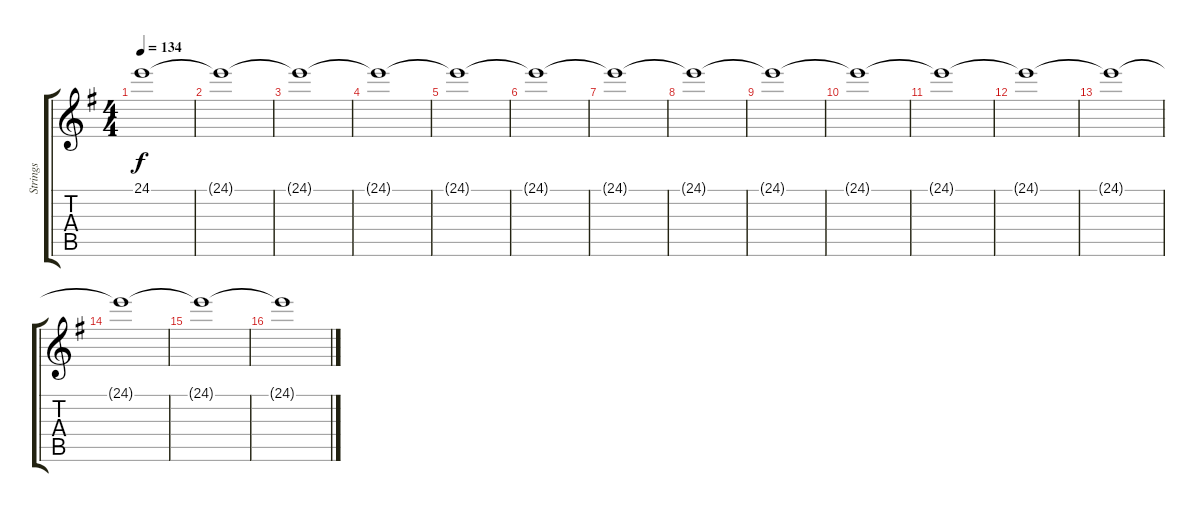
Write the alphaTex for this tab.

\track ("Strings" "Strings") {instrument stringensemble1}
\staff {score tabs}
\tuning (E4 B3 G3 D3 A2 E2) {hide}
\ts (4 4)
\tempo 134
\clef g2
\ks g
24.1{t}.1{dy f} |
24.1{t}.1 |
24.1{t}.1 |
24.1{t}.1 |
24.1{t}.1 |
24.1{t}.1 |
24.1{t}.1 |
24.1{t}.1 |
24.1{t}.1 |
24.1{t}.1 |
24.1{t}.1 |
24.1{t}.1 |
24.1{t}.1 |
24.1{t}.1 |
24.1{t}.1 |
24.1{t}.1
